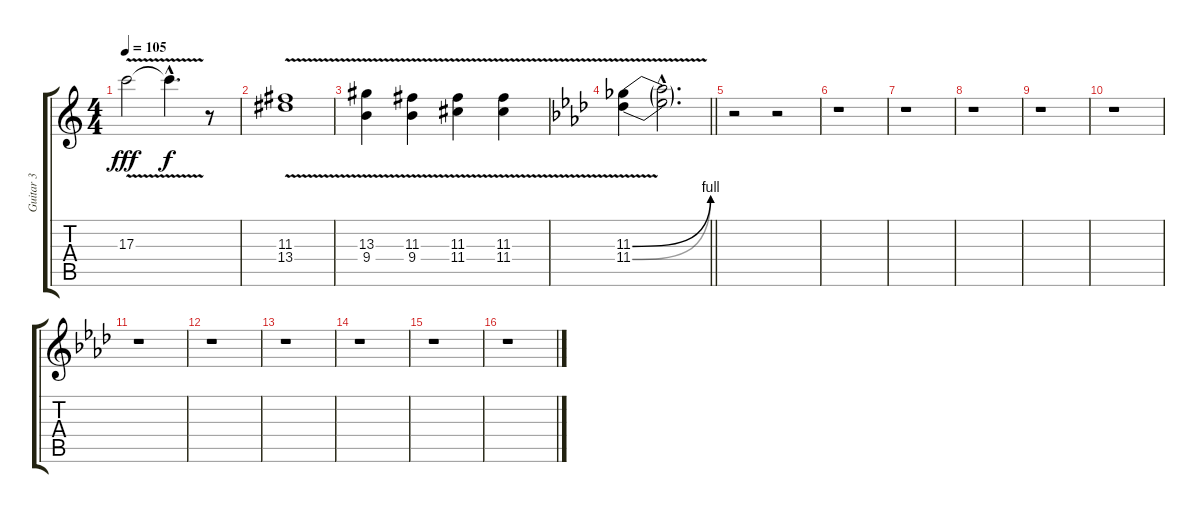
\track ("Guitar 3" "Guitar 3") {instrument electricguitarjazz}
\staff {score tabs}
\tuning (E4 B3 G3 D3 A2 E2) {hide}
\ts (4 4)
\tempo 105
\clef g2
\ks c
17.3{v}.2{dy fff} 17.3{hac t}.4{d dy f} r.8 |
(11.3{v} 13.4{v}).1 |
(13.3{v} 9.4{v}).4 (11.3{v} 9.4{v}).4 (11.3{v} 11.4{v}).4 (11.3{v} 11.4{v}).4 |
\barLineRight lightlight
\ks ab
(11.3{be (bend 0 0 60 4) v} 11.4{be (bend 0 0 60 4) v}).4 (11.3{hac t} 11.4{hac t}).2{d} |
r.2 r.2 |
r.1 |
r.1 |
r.1 |
r.1 |
r.1 |
r.1 |
r.1 |
r.1 |
r.1 |
r.1 |
r.1
